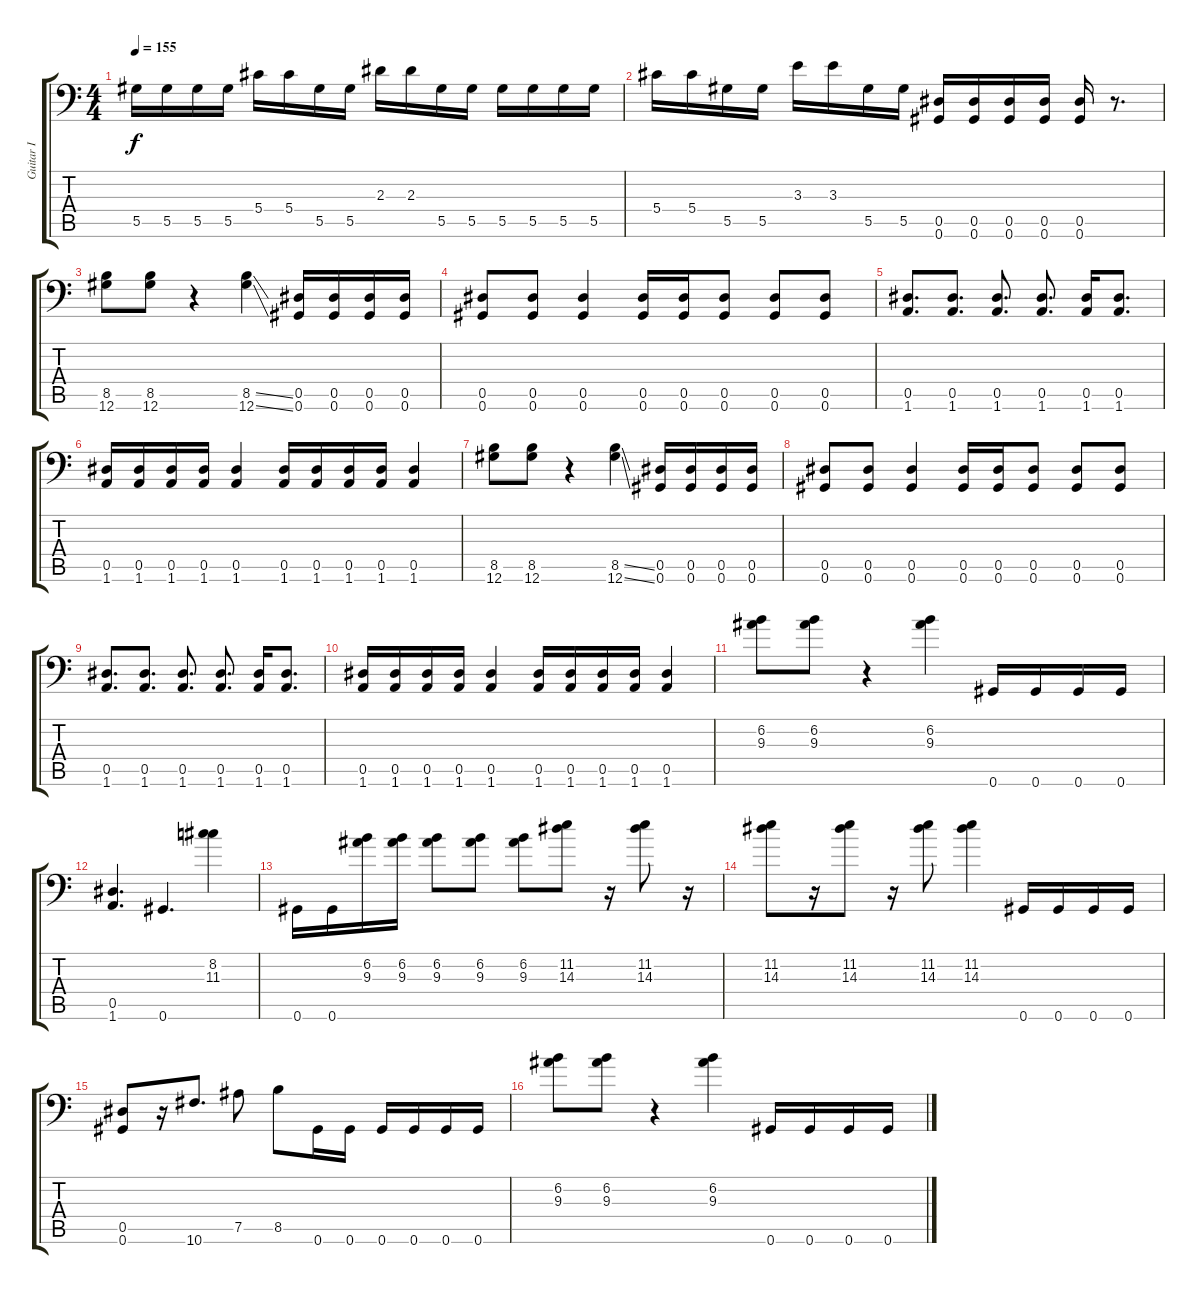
\track ("Guitar I" "Guitar I") {instrument distortionguitar}
\staff {score tabs}
\tuning (Bb3 F3 Db3 Ab2 Eb2 Ab1) {hide}
\ts (4 4)
\tempo 155
\clef f4
\ks c
5.5.16{dy f} 5.5.16 5.5.16 5.5.16 5.4.16 5.4.16 5.5.16 5.5.16 2.3.16 2.3.16 5.5.16 5.5.16 5.5.16 5.5.16 5.5.16 5.5.16 |
5.4.16 5.4.16 5.5.16 5.5.16 3.3.16 3.3.16 5.5.16 5.5.16 (0.5 0.6).16 (0.5 0.6).16 (0.5 0.6).16 (0.5 0.6).16 (0.5 0.6).16 r.8{d} |
(8.5 12.6).8 (8.5 12.6).8 r.4 (8.5{ss} 12.6{ss}).4 (0.5 0.6).16 (0.5 0.6).16 (0.5 0.6).16 (0.5 0.6).16 |
(0.5 0.6).8 (0.5 0.6).8 (0.5 0.6).4 (0.5 0.6).16 (0.5 0.6).16 (0.5 0.6).8 (0.5 0.6).8 (0.5 0.6).8 |
(0.5 1.6).8{d} (0.5 1.6).8{d} (0.5 1.6).8{d} (0.5 1.6).8{d} (0.5 1.6).16 (0.5 1.6).8{d} |
(0.5 1.6).16 (0.5 1.6).16 (0.5 1.6).16 (0.5 1.6).16 (0.5 1.6).4 (0.5 1.6).16 (0.5 1.6).16 (0.5 1.6).16 (0.5 1.6).16 (0.5 1.6).4 |
(8.5 12.6).8 (8.5 12.6).8 r.4 (8.5{ss} 12.6{ss}).4 (0.5 0.6).16 (0.5 0.6).16 (0.5 0.6).16 (0.5 0.6).16 |
(0.5 0.6).8 (0.5 0.6).8 (0.5 0.6).4 (0.5 0.6).16 (0.5 0.6).16 (0.5 0.6).8 (0.5 0.6).8 (0.5 0.6).8 |
(0.5 1.6).8{d} (0.5 1.6).8{d} (0.5 1.6).8{d} (0.5 1.6).8{d} (0.5 1.6).16 (0.5 1.6).8{d} |
(0.5 1.6).16 (0.5 1.6).16 (0.5 1.6).16 (0.5 1.6).16 (0.5 1.6).4 (0.5 1.6).16 (0.5 1.6).16 (0.5 1.6).16 (0.5 1.6).16 (0.5 1.6).4 |
(6.2 9.3).8 (6.2 9.3).8 r.4 (6.2 9.3).4 0.6.16 0.6.16 0.6.16 0.6.16 |
(0.5 1.6).4{d} 0.6.4{d} (8.2 11.3).4 |
0.6.16 0.6.16 (6.2 9.3).16 (6.2 9.3).16 (6.2 9.3).8 (6.2 9.3).8 (6.2 9.3).8 (11.2 14.3).8 r.16 (11.2 14.3).8 r.16 |
(11.2 14.3).8 r.16 (11.2 14.3).8 r.16 (11.2 14.3).8 (11.2 14.3).4 0.6.16 0.6.16 0.6.16 0.6.16 |
(0.5 0.6).8 r.16 10.6.8{d} 7.5.8 8.5.8 0.6.16 0.6.16 0.6.16 0.6.16 0.6.16 0.6.16 |
(6.2 9.3).8 (6.2 9.3).8 r.4 (6.2 9.3).4 0.6.16 0.6.16 0.6.16 0.6.16
